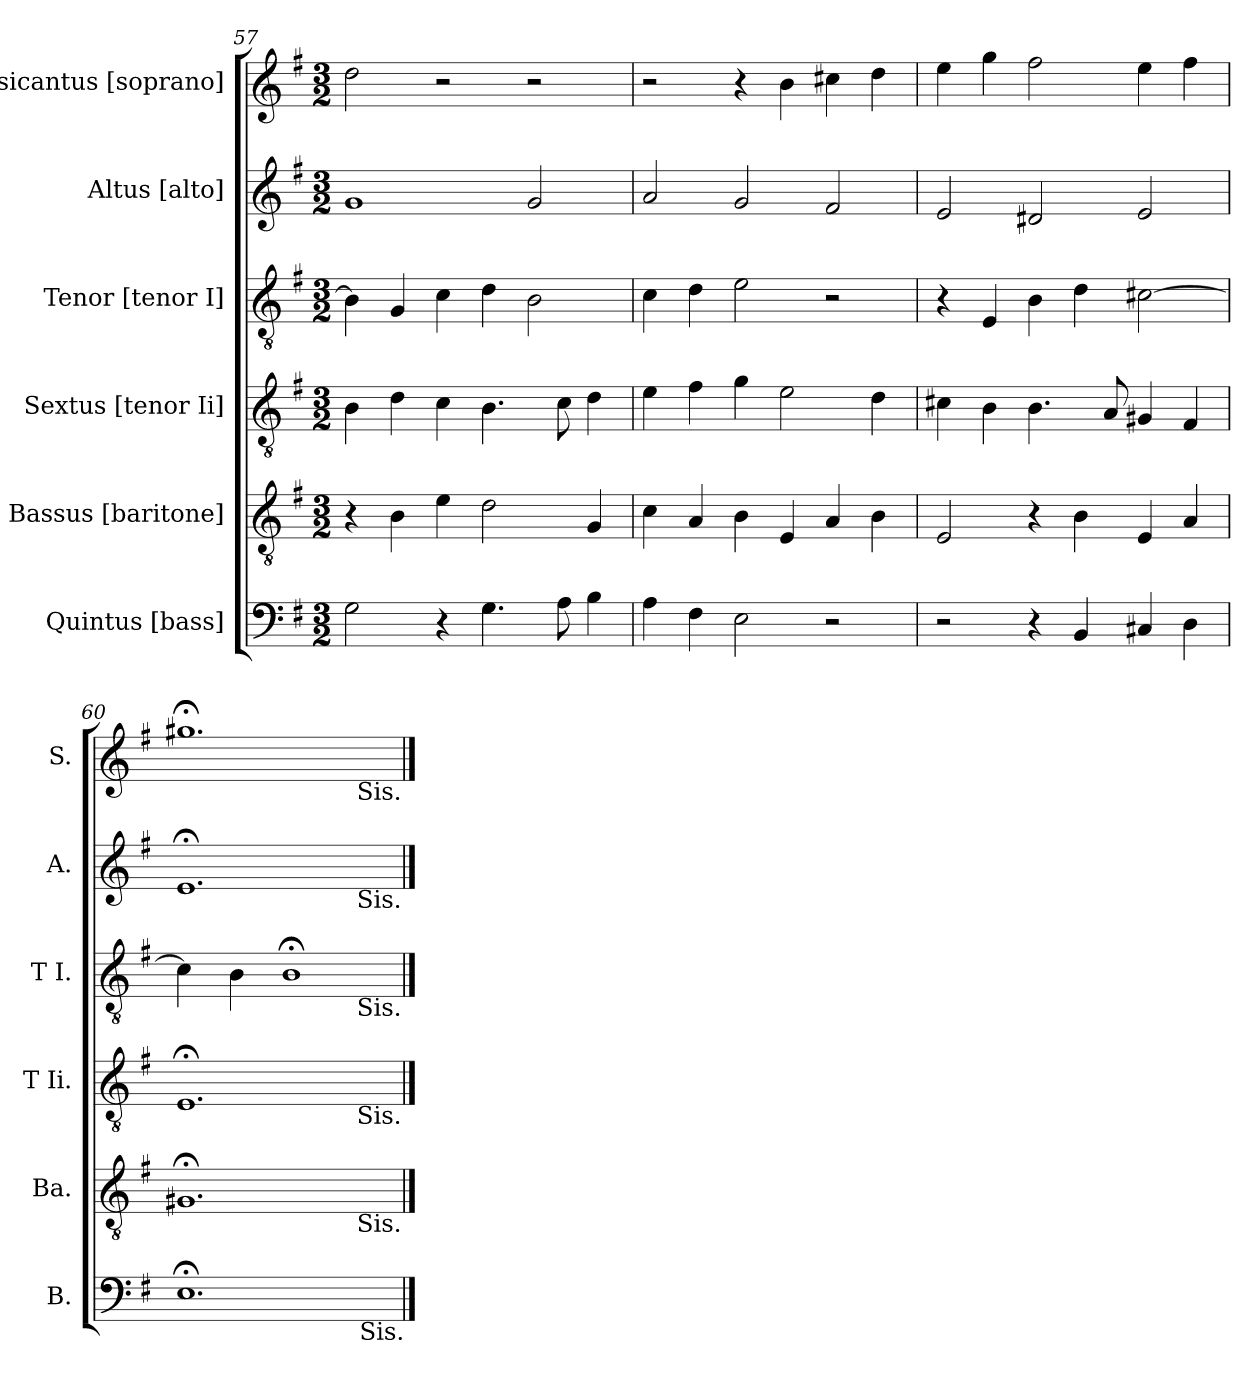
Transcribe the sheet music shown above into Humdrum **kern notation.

**kern	**kern	**kern	**kern	**kern	**kern
*part6	*part5	*part4	*part3	*part2	*part1
*staff6	*staff5	*staff4	*staff3	*staff2	*staff1
*I"Quintus [bass]	*I"Bassus [baritone]	*I"Sextus [tenor Ii]	*I"Tenor [tenor I]	*I"Altus [alto]	*I"Dsicantus [soprano]
*I'B.	*I'Ba.	*I'T Ii.	*I'T I.	*I'A.	*I'S.
*clefF4	*clefGv2	*clefGv2	*clefGv2	*clefG2	*clefG2
*	*ITrd7c12	*	*	*	*
*k[f#]	*k[f#]	*k[f#]	*k[f#]	*k[f#]	*k[f#]
*G:	*G:	*G:	*G:	*G:	*G:
*M3/2	*M3/2	*M3/2	*M3/2	*M3/2	*M3/2
=57	=57	=57	=57	=57	=57
2G\	4r	4B\	4B\]	1g	2dd\
.	4BB\	4d\	4G/	.	.
4r	4E\	4c\	4c\	.	2r
4.G\	2D\	4.B\	4d\	.	.
.	.	.	2B\	2g/	2r
8A\	.	8c\	.	.	.
4B\	4GG/	4d\	.	.	.
!!LO:LB:g=z
=58	=58	=58	=58	=58	=58
4A\	4C\	4e\	4c\	2a/	2r
4F#\	4AA/	4f#\	4d\	.	.
2E\	4BB\	4g\	2e\	2g/	4r
.	4EE/	2e\	.	.	4b\
2r	4AA/	.	2r	2f#/	4cc#X\
.	4BB\	4d\	.	.	4dd\
=59	=59	=59	=59	=59	=59
2r	2EE/	4c#X\	4r	2e/	4ee\
.	.	4B\	4E/	.	4gg\
4r	4r	4.B\	4B\	2d#X/	2ff#\
4BB/	4BB\	.	4d\	.	.
.	.	8A/	.	.	.
4C#X/	4EE/	4G#X/	[>2c#X\	2e/	4ee\
4D\	4AA/	4F#/	.	.	4ff#\
=60	=60	=60	=60	=60	=60
1.E;<	1.GG#X;	1.E;	4c#\]	1.e;	1.gg#X;<
.	.	.	4B\	.	.
.	.	.	1B;<	.	.
!	!	!	!	!	!LO:TX:b:t=Sis.
!	!	!	!	!LO:TX:b:t=Sis.	!
!	!	!	!LO:TX:b:t=Sis.	!	!
!	!	!LO:TX:b:t=Sis.	!	!	!
!	!LO:TX:b:t=Sis.	!	!	!	!
!LO:TX:b:t=Sis.	!	!	!	!	!
==	==	==	==	==	==
*-	*-	*-	*-	*-	*-
